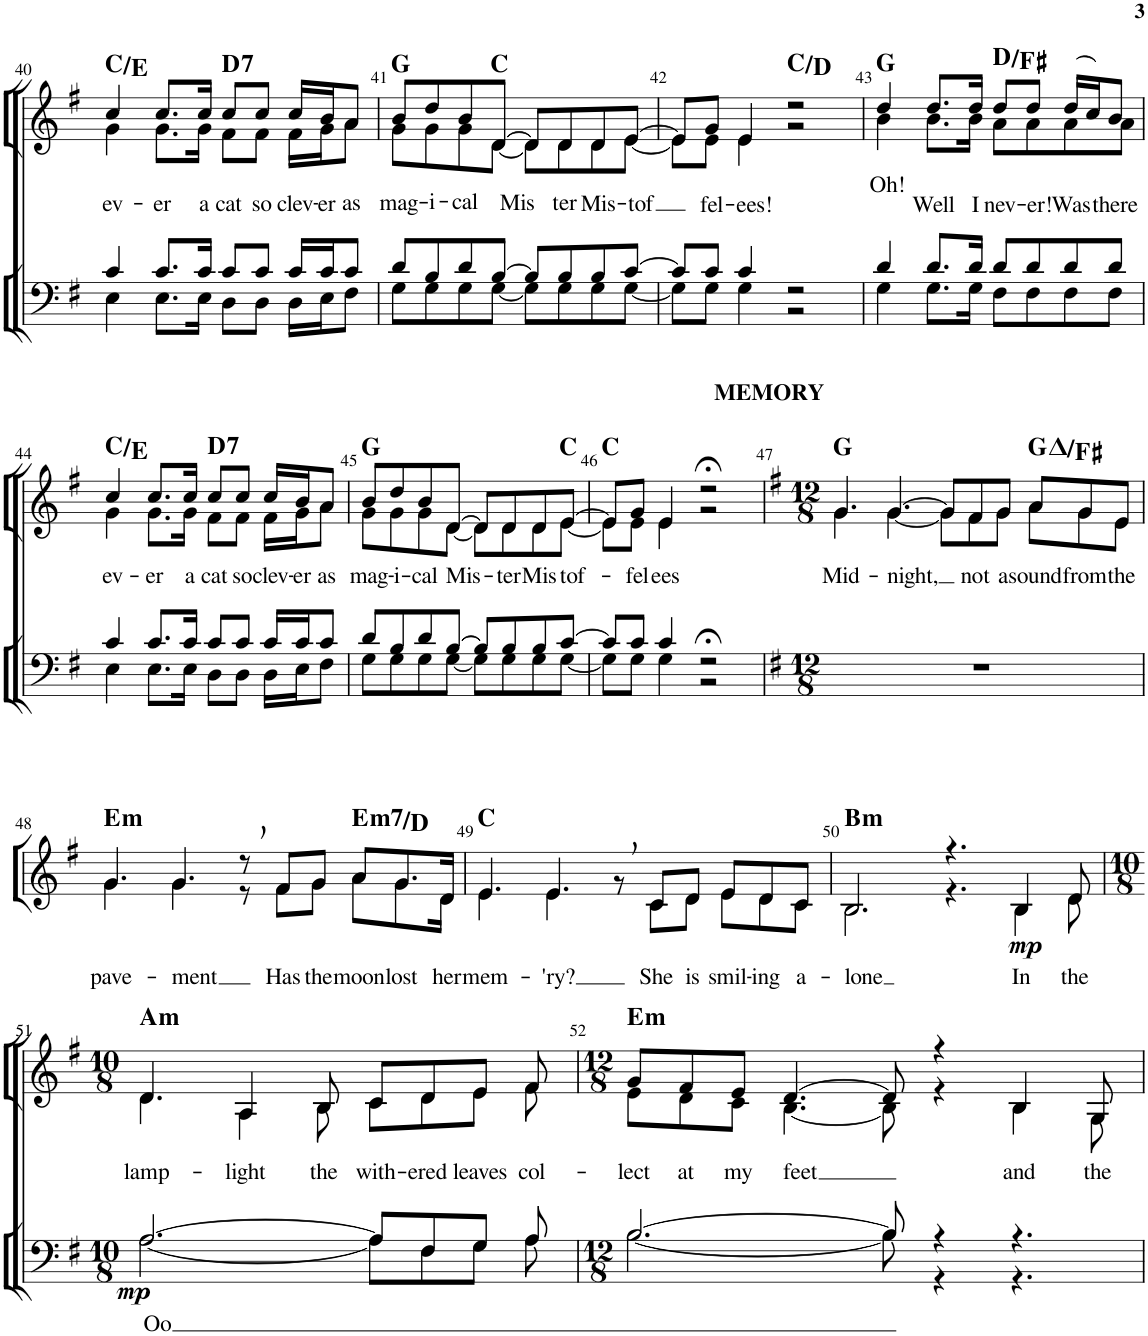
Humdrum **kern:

**kern	**text	**dynam	**kern	**text	**dynam	**harte
*part2	*part2	*part2	*part1	*part1	*part1	*part1
*staff2	*staff2	*staff2	*staff1	*staff1	*staff1	*
*I"T B	*	*	*I"S A	*	*	*
!!LO:PB:g=z
*clefF4	*	*	*clefG2	*	*	*
*k[f#]	*	*	*k[f#]	*	*	*
*M4/4	*	*	*M4/4	*	*	*
=40	=40	=40	=40	=40	=40	=40
*^	*	*	*	*	*	*
!	!	!	!	!	!LO:LY:b	!	!
*	*	*	*	*^	*	*	*
4c/	4E\	.	.	4cc/	4g\	ev-	.	C:maj/3
!	!	!	!	!	!	!LO:LY:b	!	!
8.c/L	8.E\L	.	.	8.cc/L	8.g\L	-er	.	.
!	!	!	!	!	!	!LO:LY:b	!	!
16c/Jk	16E\Jk	.	.	16cc/Jk	16g\Jk	a	.	.
!	!	!	!	!	!	!LO:LY:b	!	!LO:H:kt=7
8c/L	8D\L	.	.	8cc/L	8f#\L	cat	.	D:7
!	!	!	!	!	!	!LO:LY:b	!	!
8c/J	8D\J	.	.	8cc/J	8f#\J	so	.	.
!	!	!	!	!	!	!LO:LY:b	!	!
16c/LL	16D\LL	.	.	16cc/LL	16f#\LL	clev-	.	.
!	!	!	!	!	!	!LO:LY:b	!	!
16c/J	16E\J	.	.	16b/J	16g\J	-er	.	.
!	!	!	!	!	!	!LO:LY:b	!	!
8c/J	8F#\J	.	.	8a/J	8a\J	as	.	.
=41	=41	=41	=41	=41	=41	=41	=41	=41
!	!	!	!	!	!	!LO:LY:b	!	!
8d/L	8G\L	.	.	8b/L	8g\L	mag-	.	G:maj
!	!	!	!	!	!	!LO:LY:b	!	!
8B/	8G\	.	.	8dd/	8g\	-i-	.	.
!	!	!	!	!	!	!LO:LY:b	!	!
8d/	8G\	.	.	8b/	8g\	-cal	.	.
!	!	!	!	!	!	!LO:LY:b	!	!
[8B/J	[8G\J	.	.	[8d/J	[8d\J	-Mis	.	C:maj
8B/L]	8G\L]	.	.	8d/L]	8d\L]	.	.	.
!	!	!	!	!	!	!LO:LY:b	!	!
8B/	8G\	.	.	8d/	8d\	ter	.	.
!	!	!	!	!	!	!LO:LY:b	!	!
8B/	8G\	.	.	8d/	8d\	Mis-	.	.
!	!	!	!	!	!	!LO:LY:b	!	!
[8c/J	[8G\J	.	.	[8e/J	[8e\J	-tof	.	.
=42	=42	=42	=42	=42	=42	=42	=42	=42
8c/L]	8G\L]	.	.	8e/L]	8e\L]	.	.	.
!	!	!	!	!	!	!LO:LY:b	!	!
8c/J	8G\J	.	.	8g/J	8e\J	fel-	.	.
!	!	!	!	!	!	!LO:LY:b	!	!
4c/	4G\	.	.	4e/	4e\	-ees!	.	.
2r	2r	.	.	2r	2r	.	.	C:maj/2
=43	=43	=43	=43	=43	=43	=43	=43	=43
!	!	!	!	!	!	!LO:LY:b	!	!
4d/	4G\	.	.	4dd/	4b\	Oh!	.	G:maj
!	!	!	!	!	!	!LO:LY:b	!	!
8.d/L	8.G\L	.	.	8.dd/L	8.b\L	Well	.	.
!	!	!	!	!	!	!LO:LY:b	!	!
16d/Jk	16G\Jk	.	.	16dd/Jk	16b\Jk	I	.	.
!	!	!	!	!	!	!LO:LY:b	!	!
8d/L	8F#\L	.	.	8dd/L	8a\L	nev-	.	D:maj/3
!	!	!	!	!	!	!LO:LY:b	!	!
8d/	8F#\	.	.	8dd/J	8a\	-er!	.	.
!	!	!	!	!	!	!LO:LY:b	!	!
8d/	8F#\	.	.	(16dd/LL	8a\	Was	.	.
.	.	.	.	16cc/J)	.	.	.	.
!	!	!	!	!	!	!LO:LY:b	!	!
8d/J	8F#\J	.	.	8b/J	8a\J	there	.	.
!!LO:LB:g=z	!!
=44	=44	=44	=44	=44	=44	=44	=44	=44
!	!	!	!	!	!	!LO:LY:b	!	!
4c/	4E\	.	.	4cc/	4g\	ev-	.	C:maj/3
!	!	!	!	!	!	!LO:LY:b	!	!
8.c/L	8.E\L	.	.	8.cc/L	8.g\L	-er	.	.
!	!	!	!	!	!	!LO:LY:b	!	!
16c/Jk	16E\Jk	.	.	16cc/Jk	16g\Jk	a	.	.
!	!	!	!	!	!	!LO:LY:b	!	!LO:H:kt=7
8c/L	8D\L	.	.	8cc/L	8f#\L	cat	.	D:7
!	!	!	!	!	!	!LO:LY:b	!	!
8c/J	8D\J	.	.	8cc/J	8f#\J	so	.	.
!	!	!	!	!	!	!LO:LY:b	!	!
16c/LL	16D\LL	.	.	16cc/LL	16f#\LL	clev-	.	.
!	!	!	!	!	!	!LO:LY:b	!	!
16c/J	16E\J	.	.	16b/J	16g\J	-er	.	.
!	!	!	!	!	!	!LO:LY:b	!	!
8c/J	8F#\J	.	.	8a/J	8a\J	as	.	.
=45	=45	=45	=45	=45	=45	=45	=45	=45
!	!	!	!	!	!	!LO:LY:b	!	!
8d/L	8G\L	.	.	8b/L	8g\L	mag-	.	G:maj
!	!	!	!	!	!	!LO:LY:b	!	!
8B/	8G\	.	.	8dd/	8g\	-i-	.	.
!	!	!	!	!	!	!LO:LY:b	!	!
8d/	8G\	.	.	8b/	8g\	-cal	.	.
!	!	!	!	!	!	!LO:LY:b	!	!
[8B/J	[8G\J	.	.	[8d/J	[8d\J	Mis-	.	.
8B/L]	8G\L]	.	.	8d/L]	8d\L]	.	.	.
!	!	!	!	!	!	!LO:LY:b	!	!
8B/	8G\	.	.	8d/	8d\	-ter	.	.
!	!	!	!	!	!	!LO:LY:b	!	!
8B/	8G\	.	.	8d/	8d\	Mis	.	.
!	!	!	!	!	!	!LO:LY:b	!	!
[8c/J	[8G\J	.	.	[8e/J	[8e\J	tof-	.	C:maj
=46	=46	=46	=46	=46	=46	=46	=46	=46
8c/L]	8G\L]	.	.	8e/L]	8e\L]	.	.	C:maj
!	!	!	!	!	!	!LO:LY:b	!	!
8c/J	8G\J	.	.	8g/J	8e\J	-fel	.	.
!	!	!	!	!	!	!LO:LY:b	!	!
4c/	4G\	.	.	4e/	4e\	ees	.	.
2r;<	2r	.	.	2r;<	2r	.	.	.
*v	*v	*	*	*	*	*	*	*
=47	=47	=47	=47	=47	=47	=47	=47
*k[f#]	*	*	*k[f#]	*	*	*	*
*M12/8	*	*	*M12/8	*	*	*	*
*^	*	*	*	*	*	*	*
!	!	!	!	!LO:TX:a:B:t=MEMORY	!	!	!	!
!	!	!	!	!	!	!LO:LY:b	!	!
*v	*v	*	*	*	*	*	*	*
1.r	.	.	4.g/	4.g\	Mid-	.	G:maj
!	!	!	!	!	!LO:LY:b	!	!
.	.	.	[4.g/	[4.g\	-night,	.	.
.	.	.	8g/L]	8g\L]	.	.	.
!	!	!	!	!	!LO:LY:b	!	!
.	.	.	8f#/	8f#\	not	.	.
!	!	!	!	!	!LO:LY:b	!	!
.	.	.	8g/J	8g\J	a	.	.
!	!	!	!	!	!LO:LY:b	!	!LO:H:kt=Δ
.	.	.	8a/L	8a\L	sound	.	.
!	!	!	!	!	!LO:LY:b	!	!
.	.	.	8g/	8g\	from	.	.
!	!	!	!	!	!LO:LY:b	!	!
.	.	.	8e/J	8e\J	the	.	.
!!LO:LB:g=z	!!
=48	=48	=48	=48	=48	=48	=48	=48
!	!	!	!	!	!LO:LY:b	!	!LO:H:kt=m
1.r	.	.	4.g/	4.g\	pave-	.	E:min
!	!	!	!	!	!LO:LY:b	!	!
.	.	.	4.g/	4.g\	-ment	.	.
.	.	.	8r	8r	.	.	.
!	!	!	!	!	!LO:LY:b	!	!
.	.	.	8f#/L	8f#\L	Has	.	.
!	!	!	!	!	!LO:LY:b	!	!
.	.	.	8g/J	8g\J	the	.	.
!	!	!	!	!	!LO:LY:b	!	!LO:H:kt=m7
.	.	.	8a/L	8a\L	moon	.	E:min7/b7
!	!	!	!	!	!LO:LY:b	!	!
.	.	.	8.g/	8.g\	lost	.	.
!	!	!	!	!	!LO:LY:b	!	!
.	.	.	16d/Jk	16d\Jk	her	.	.
=49	=49	=49	=49	=49	=49	=49	=49
!	!	!	!	!	!LO:LY:b	!	!
1.r	.	.	4.e/	4.e\	mem-	.	C:maj
!	!	!	!	!	!LO:LY:b	!	!
.	.	.	4.e/	4.e\	-'ry?	.	.
.	.	.	8ryy	8r	.	.	.
!	!	!	!	!	!LO:LY:b	!	!
.	.	.	8c/L	8c\L	She	.	.
!	!	!	!	!	!LO:LY:b	!	!
.	.	.	8d/J	8d\J	is	.	.
!	!	!	!	!	!LO:LY:b	!	!
.	.	.	8e/L	8e\L	smil-	.	.
!	!	!	!	!	!LO:LY:b	!	!
.	.	.	8d/	8d\	-ing	.	.
!	!	!	!	!	!LO:LY:b	!	!
.	.	.	8c/J	8c\J	a-	.	.
=50	=50	=50	=50	=50	=50	=50	=50
!	!	!	!	!	!LO:LY:b	!	!LO:H:kt=m
1.r	.	.	2.B/	2.B\	-lone	.	B:min
.	.	.	4.r	4.r	.	.	.
!	!	!	!	!	!LO:LY:b	!LO:DY:b	!
.	.	.	4B/	4B\	In	mp	.
!	!	!	!	!	!LO:LY:b	!	!
.	.	.	8d/	8d\	the	.	.
!!LO:LB:g=z	!!
=51	=51	=51	=51	=51	=51	=51	=51
*M10/8	*	*	*M10/8	*	*	*	*
!	!LO:LY:b	!LO:DY:b	!	!	!LO:LY:b	!	!LO:H:kt=m
*^	*	*	*	*	*	*	*
[2.A/	[2.A\	Oo	mp	4.d/	4.d\	lamp-	.	A:min
!	!	!	!	!	!	!LO:LY:b	!	!
.	.	.	.	4A/	4A\	-light	.	.
!	!	!	!	!	!	!LO:LY:b	!	!
.	.	.	.	8B/	8B\	the	.	.
!	!	!	!	!	!	!LO:LY:b	!	!
8A/L]	8A\L]	.	.	8c/L	8c\L	with-	.	.
!	!	!	!	!	!	!LO:LY:b	!	!
8F#/	8F#\	.	.	8d/	8d\	-ered	.	.
!	!	!	!	!	!	!LO:LY:b	!	!
8G/J	8G\J	.	.	8e/J	8e\J	leaves	.	.
!	!	!	!	!	!	!LO:LY:b	!	!
8A/	8A\	.	.	8f#/	8f#\	col-	.	.
=52	=52	=52	=52	=52	=52	=52	=52	=52
*M12/8	*	*	*	*M12/8	*	*	*	*
!	!	!	!	!	!	!LO:LY:b	!	!LO:H:kt=m
[2.B/	[2.B\	.	.	8g/L	8e\L	-lect	.	E:min
!	!	!	!	!	!	!LO:LY:b	!	!
.	.	.	.	8f#/	8d\	at	.	.
!	!	!	!	!	!	!LO:LY:b	!	!
.	.	.	.	8e/J	8c\J	my	.	.
!	!	!	!	!	!	!LO:LY:b	!	!
.	.	.	.	[4.d/	[4.B\	feet	.	.
8B/]	8B\]	.	.	8d/]	8B\]	.	.	.
4r	4r	.	.	4r	4r	.	.	.
!	!	!	!	!	!	!LO:LY:b	!	!
4.r	4.r	.	.	4B/	4B\	and	.	.
!	!	!	!	!	!	!LO:LY:b	!	!
.	.	.	.	8G/	8G\	the	.	.
*v	*v	*	*	*	*	*	*	*
*	*	*	*v	*v	*	*	*
=	=	=	=	=	=	=
*-	*-	*-	*-	*-	*-	*-
